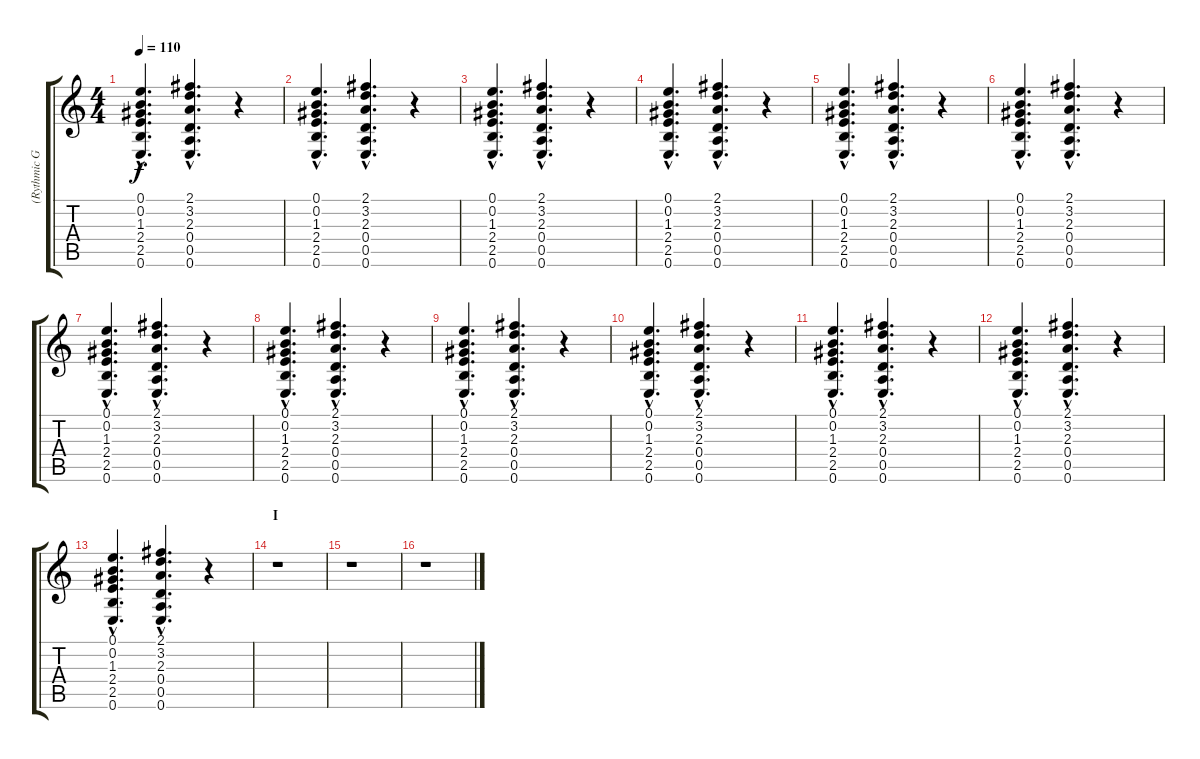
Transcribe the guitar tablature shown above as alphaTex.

\track ("(Rythmic Guitar)" "(Rythmic G") {instrument acousticguitarsteel}
\staff {score tabs}
\tuning (E4 B3 G3 D3 A2 E2) {hide}
\ts (4 4)
\tempo 110
\clef g2
\ks c
(0.1{hac} 0.2{hac} 1.3{hac} 2.4{hac} 2.5{hac} 0.6{hac}).4{d dy f instrument distortionguitar} (2.1{hac} 3.2{hac} 2.3{hac} 0.4{hac} 0.5{hac} 0.6{hac}).4{d} r.4 |
(0.1{hac} 0.2{hac} 1.3{hac} 2.4{hac} 2.5{hac} 0.6{hac}).4{d instrument distortionguitar} (2.1{hac} 3.2{hac} 2.3{hac} 0.4{hac} 0.5{hac} 0.6{hac}).4{d} r.4 |
(0.1{hac} 0.2{hac} 1.3{hac} 2.4{hac} 2.5{hac} 0.6{hac}).4{d instrument distortionguitar} (2.1{hac} 3.2{hac} 2.3{hac} 0.4{hac} 0.5{hac} 0.6{hac}).4{d} r.4 |
(0.1{hac} 0.2{hac} 1.3{hac} 2.4{hac} 2.5{hac} 0.6{hac}).4{d instrument distortionguitar} (2.1{hac} 3.2{hac} 2.3{hac} 0.4{hac} 0.5{hac} 0.6{hac}).4{d} r.4 |
(0.1{hac} 0.2{hac} 1.3{hac} 2.4{hac} 2.5{hac} 0.6{hac}).4{d instrument distortionguitar} (2.1{hac} 3.2{hac} 2.3{hac} 0.4{hac} 0.5{hac} 0.6{hac}).4{d} r.4 |
(0.1{hac} 0.2{hac} 1.3{hac} 2.4{hac} 2.5{hac} 0.6{hac}).4{d instrument distortionguitar} (2.1{hac} 3.2{hac} 2.3{hac} 0.4{hac} 0.5{hac} 0.6{hac}).4{d} r.4 |
(0.1{hac} 0.2{hac} 1.3{hac} 2.4{hac} 2.5{hac} 0.6{hac}).4{d instrument distortionguitar} (2.1{hac} 3.2{hac} 2.3{hac} 0.4{hac} 0.5{hac} 0.6{hac}).4{d} r.4 |
(0.1{hac} 0.2{hac} 1.3{hac} 2.4{hac} 2.5{hac} 0.6{hac}).4{d instrument distortionguitar} (2.1{hac} 3.2{hac} 2.3{hac} 0.4{hac} 0.5{hac} 0.6{hac}).4{d} r.4 |
(0.1{hac} 0.2{hac} 1.3{hac} 2.4{hac} 2.5{hac} 0.6{hac}).4{d instrument distortionguitar} (2.1{hac} 3.2{hac} 2.3{hac} 0.4{hac} 0.5{hac} 0.6{hac}).4{d} r.4 |
(0.1{hac} 0.2{hac} 1.3{hac} 2.4{hac} 2.5{hac} 0.6{hac}).4{d instrument distortionguitar} (2.1{hac} 3.2{hac} 2.3{hac} 0.4{hac} 0.5{hac} 0.6{hac}).4{d} r.4 |
(0.1{hac} 0.2{hac} 1.3{hac} 2.4{hac} 2.5{hac} 0.6{hac}).4{d instrument distortionguitar} (2.1{hac} 3.2{hac} 2.3{hac} 0.4{hac} 0.5{hac} 0.6{hac}).4{d} r.4 |
(0.1{hac} 0.2{hac} 1.3{hac} 2.4{hac} 2.5{hac} 0.6{hac}).4{d instrument distortionguitar} (2.1{hac} 3.2{hac} 2.3{hac} 0.4{hac} 0.5{hac} 0.6{hac}).4{d} r.4 |
(0.1{hac} 0.2{hac} 1.3{hac} 2.4{hac} 2.5{hac} 0.6{hac}).4{d instrument distortionguitar} (2.1{hac} 3.2{hac} 2.3{hac} 0.4{hac} 0.5{hac} 0.6{hac}).4{d} r.4 |
\section ("" "I")
r.1 |
r.1 |
r.1
